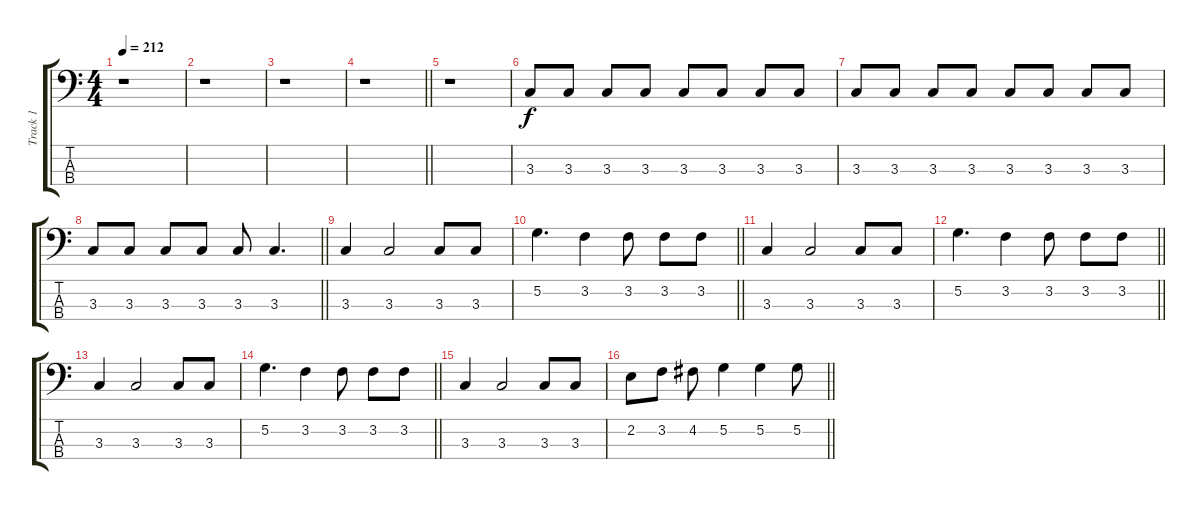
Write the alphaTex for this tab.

\track ("Track 1" "Track 1") {instrument electricbassfinger}
\staff {score tabs}
\tuning (G2 D2 A1 E1) {hide}
\ts (4 4)
\tempo 212
\clef f4
\ks c
r.1{dy f instrument electricbassfinger} |
r.1 |
r.1 |
\barLineRight lightlight
r.1 |
r.1 |
3.3.8 3.3.8 3.3.8 3.3.8 3.3.8 3.3.8 3.3.8 3.3.8 |
3.3.8 3.3.8 3.3.8 3.3.8 3.3.8 3.3.8 3.3.8 3.3.8 |
\barLineRight lightlight
3.3.8 3.3.8 3.3.8 3.3.8 3.3.8 3.3.4{d} |
3.3.4 3.3.2 3.3.8 3.3.8 |
\barLineRight lightlight
5.2.4{d} 3.2.4 3.2.8 3.2.8 3.2.8 |
3.3.4 3.3.2 3.3.8 3.3.8 |
\barLineRight lightlight
5.2.4{d} 3.2.4 3.2.8 3.2.8 3.2.8 |
3.3.4 3.3.2 3.3.8 3.3.8 |
\barLineRight lightlight
5.2.4{d} 3.2.4 3.2.8 3.2.8 3.2.8 |
3.3.4 3.3.2 3.3.8 3.3.8 |
\barLineRight lightlight
2.2.8 3.2.8 4.2.8 5.2.4 5.2.4 5.2.8
